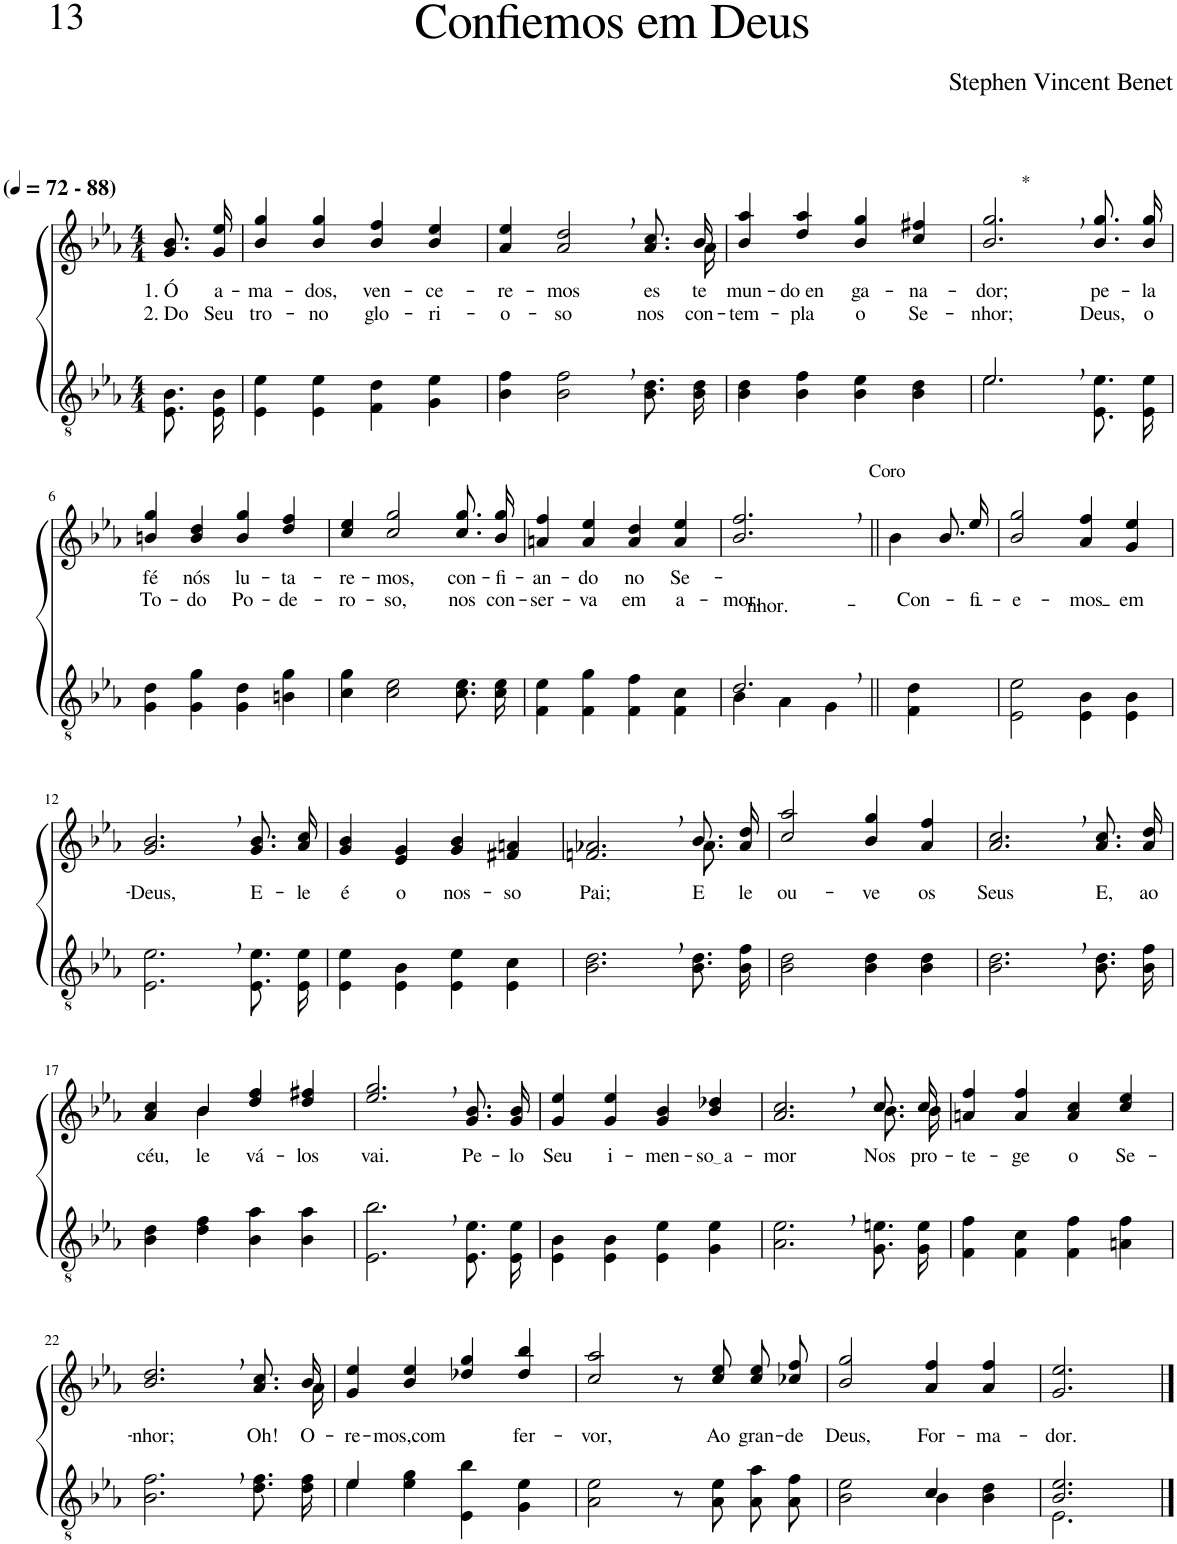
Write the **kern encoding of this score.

**kern	**kern	**text	**text
*part2	*part1	*part1	*part1
*staff2	*staff1	*staff1	*staff1
*I"Parte III e IV	*I"Parte I e II	*	*
*clefGv2	*clefG2	*	*
*Trd4c7	*Trd4c7	*	*
*k[b-e-a-]	*k[b-e-a-]	*	*
*M4/4	*M4/4	*	*
*MM72	*MM72	*	*
=1	=1	=1	=1
!	!LO:TX:a:B:t=(	!	!
!	!LO:TX:a:B:t=- 88)	!	!
!	!	!LO:LY:b	!LO:LY:b
8.E-/ 8.B-/L	8.g\ 8.b-\L	1. Ó	2. Do
!	!	!LO:LY:b	!LO:LY:b
16E-/ 16B-/Jk	16g\ 16ee-\Jk	a-	Seu
=2	=2	=2	=2
!	!	!LO:LY:b	!LO:LY:b
4E-\ 4e-\	4b-/ 4gg/	-ma-	tro-
!	!	!LO:LY:b	!LO:LY:b
4E-\ 4e-\	4b-/ 4gg/	-dos,	-no
!	!	!LO:LY:b	!LO:LY:b
4F\ 4d\	4b-/ 4ff/	ven-	glo-
!	!	!LO:LY:b	!LO:LY:b
4G\ 4e-\	4b-/ 4ee-/	-ce-	-ri-
=3	=3	=3	=3
!	!	!LO:LY:b	!LO:LY:b
*	*^	*	*
4B-\ 4f\	4a-/ 4ee-/	2...ryy	-re-	-o-
!	!	!	!LO:LY:b	!LO:LY:b
2B-\, 2f\,	2a-/, 2dd/,	.	-mos	-so
!	!	!	!LO:LY:b	!LO:LY:b
8.B-\ 8.d\L	8.a-/ 8.cc/L	.	es-	nos
!	!	!	!LO:LY:b	!LO:LY:b
16B-\ 16d\Jk	16b-/Jk	16a-\	-te	con-
=4	=4	=4	=4	=4
!	!	!	!LO:LY:b	!LO:LY:b
*	*v	*v	*	*
4B-\ 4d\	4b-/ 4aa-/	mun-	-tem-
!	!	!LO:LY:b	!LO:LY:b
4B-\ 4f\	4dd/ 4aa-/	-do en	-pla
!	!	!LO:LY:b	!LO:LY:b
4B-\ 4e-\	4b-/ 4gg/	ga-	o
!	!	!LO:LY:b	!LO:LY:b
4B-\ 4d\	4cc/ 4ff#X/	-na-	Se-
=5	=5	=5	=5
*^	*	*	*
!	!	!LO:TX:a:t=*	!	!
!	!	!	!LO:LY:b	!LO:LY:b
2.e-,/	2.e-\	2.b-/, 2.gg/,	-dor;	-nhor;
!	!	!	!LO:LY:b	!LO:LY:b
4ryy	8.E-/ 8.e-/L	8.b-\ 8.gg\L	pe-	Deus,
!	!	!	!LO:LY:b	!LO:LY:b
.	16E-/ 16e-/Jk	16b-\ 16gg\Jk	-la	o
!!LO:LB:g=z
=6	=6	=6	=6	=6
!	!	!	!LO:LY:b	!LO:LY:b
*v	*v	*	*	*
4G\ 4d\	4bn/ 4gg/	fé	To-
!	!	!LO:LY:b	!LO:LY:b
4G\ 4g\	4b/ 4dd/	nós	-do
!	!	!LO:LY:b	!LO:LY:b
4G\ 4d\	4b/ 4gg/	lu-	Po-
!	!	!LO:LY:b	!LO:LY:b
4Bn\ 4g\	4dd/ 4ff/	-ta-	-de-
=7	=7	=7	=7
!	!	!LO:LY:b	!LO:LY:b
4c\ 4g\	4cc/ 4ee-/	-re-	-ro-
!	!	!LO:LY:b	!LO:LY:b
2c\ 2e-\	2cc/ 2gg/	mos,	-so,
!	!	!LO:LY:b	!LO:LY:b
8.c\ 8.e-\L	8.cc\ 8.gg\L	-con-	nos
!	!	!LO:LY:b	!LO:LY:b
16c\ 16e-\Jk	16b-\ 16gg\Jk	-fi-	con-
=8	=8	=8	=8
!	!	!LO:LY:b	!LO:LY:b
4F\ 4e-\	4an/ 4ff/	-an-	-ser-
!	!	!LO:LY:b	!LO:LY:b
4F\ 4g\	4a/ 4ee-/	-do	-va
!	!	!LO:LY:b	!LO:LY:b
4F\ 4f\	4a/ 4dd/	no	em
!	!	!LO:LY:b	!LO:LY:b
4F\ 4c\	4a/ 4ee-/	Se-	a-
=9	=9	=9	=9
*^	*	*	*
!	!	!	!LO:LY:b	!LO:LY:b
2.d,/	4B-\	2.b-/, 2.ff/,	-nhor.-	-mor.
.	4A-\	.	.	.
.	4G\	.	.	.
=10||	=10||	=10||	=10||	=10||
!	!	!LO:TX:a:t=Coro	!	!
!	!	!	!	!LO:LY:b
*v	*v	*^	*	*
4F\ 4d\	8.b-/L	4b-\	.	Con-
!	!	!	!	!LO:LY:b
.	16ee-/Jk	.	.	-fi-
*	*v	*v	*	*
=11	=11	=11	=11
!	!	!	!LO:LY:b
2E-\ 2e-\	2b-/ 2gg/	.	-e-
!	!	!	!LO:LY:b
4E-\ 4B-\	4a-/ 4ff/	.	-mos
!	!	!	!LO:LY:b
4E-\ 4B-\	4g/ 4ee-/	.	em
!!LO:LB:g=z
=12	=12	=12	=12
!	!	!LO:LY:b	!
2.E-\, 2.e-\,	2.g/, 2.b-/,	-Deus,	.
!	!	!LO:LY:b	!
8.E-/ 8.e-/L	8.g/ 8.b-/L	E-	.
!	!	!LO:LY:b	!
16E-/ 16e-/Jk	16a-/ 16cc/Jk	-le	.
=13	=13	=13	=13
!	!	!LO:LY:b	!
4E-\ 4e-\	4g/ 4b-/	é	.
!	!	!LO:LY:b	!
4E-\ 4B-\	4e-/ 4g/	o	.
!	!	!LO:LY:b	!
4E-\ 4e-\	4g/ 4b-/	nos-	.
!	!	!LO:LY:b	!
4E-\ 4c\	4f#X/ 4an/	-so	.
=14	=14	=14	=14
!	!	!LO:LY:b	!
*	*^	*	*
2.B-\, 2.d\,	2.fn/, 2.a-X/,	2.ryy	Pai;	.
!	!	!	!LO:LY:b	!
8.B-\ 8.d\L	8.b-\L	8.a-\	E-	.
!	!	!	!LO:LY:b	!
16B-\ 16f\Jk	16a-\ 16dd\Jk	16ryy	-le	.
=15	=15	=15	=15	=15
!	!	!	!LO:LY:b	!
*	*v	*v	*	*
2B-\ 2d\	2cc/ 2aa-/	ou-	.
!	!	!LO:LY:b	!
4B-\ 4d\	4b-/ 4gg/	-ve	.
!	!	!LO:LY:b	!
4B-\ 4d\	4a-/ 4ff/	os	.
=16	=16	=16	=16
!	!	!LO:LY:b	!
2.B-\, 2.d\,	2.a-/, 2.cc/,	Seus	.
!	!	!LO:LY:b	!
8.B-\ 8.d\L	8.a-\ 8.cc\L	E,	.
!	!	!LO:LY:b	!
16B-\ 16f\Jk	16a-\ 16dd\Jk	ao	.
!!LO:LB:g=z
=17	=17	=17	=17
!	!	!LO:LY:b	!
*	*^	*	*
4B-\ 4d\	4a-/ 4cc/	4ryy	céu,	.
!	!	!	!LO:LY:b	!
4d\ 4f\	4b-/	4b-\	le-	.
!	!	!	!LO:LY:b	!
4B-\ 4a-\	4dd/ 4ff/	2ryy	-vá-	.
!	!	!	!LO:LY:b	!
4B-\ 4a-\	4dd/ 4ff#X/	.	-los	.
*	*v	*v	*	*
=18	=18	=18	=18
!	!	!LO:LY:b	!
2.E-\, 2.b-\,	2.ee-/, 2.gg/,	vai.	.
!	!	!LO:LY:b	!
8.E-/ 8.e-/L	8.g/ 8.b-/L	Pe-	.
!	!	!LO:LY:b	!
16E-/ 16e-/Jk	16g/ 16b-/Jk	-lo	.
=19	=19	=19	=19
!	!	!LO:LY:b	!
4E-\ 4B-\	4g/ 4ee-/	Seu	.
!	!	!LO:LY:b	!
4E-\ 4B-\	4g/ 4ee-/	i-	.
!	!	!LO:LY:b	!
4E-\ 4e-\	4g/ 4b-/	-men-	.
!	!	!LO:LY:b	!
4G\ 4e-\	4b-/ 4dd-X/	so a	.
=20	=20	=20	=20
!	!	!LO:LY:b	!
*	*^	*	*
2.A-\, 2.e-\,	2.a-/, 2.cc/,	2.ryy	-mor	.
!	!	!	!LO:LY:b	!
8.G\ 8.en\L	8.cc/L	8.b-\L	Nos	.
!	!	!	!LO:LY:b	!
16G\ 16e\Jk	16cc/Jk	16b-\Jk	pro-	.
=21	=21	=21	=21	=21
!	!	!	!LO:LY:b	!
*	*v	*v	*	*
4F\ 4f\	4an/ 4ff/	-te-	.
!	!	!LO:LY:b	!
4F\ 4c\	4a/ 4ff/	-ge	.
!	!	!LO:LY:b	!
4F\ 4f\	4a/ 4cc/	o	.
!	!	!LO:LY:b	!
4An\ 4f\	4cc/ 4ee-/	Se-	.
!!LO:LB:g=z
=22	=22	=22	=22
!	!	!LO:LY:b	!
*	*^	*	*
2.B-\, 2.f\,	2.b-/, 2.dd/,	2...ryy	-nhor;	.
!	!	!	!LO:LY:b	!
8.d\ 8.f\L	8.a-/ 8.cc/L	.	Oh!	.
!	!	!	!LO:LY:b	!
16d\ 16f\Jk	16b-/Jk	16a-\	O-	.
=23	=23	=23	=23	=23
*^	*	*	*	*
!	!	!	!	!LO:LY:b	!
*	*	*v	*v	*	*
4e-/	4e-\	4g/ 4ee-/	-re-	.
!	!	!	!LO:LY:b	!
2.ryy	4e-\ 4g\	4b-/ 4ee-/	-mos,com	.
.	4E-\ 4b-\	4dd-X/ 4gg/	.	.
!	!	!	!LO:LY:b	!
.	4G\ 4e-\	4dd-/ 4bb-/	fer-	.
=24	=24	=24	=24	=24
!	!	!	!LO:LY:b	!
*v	*v	*	*	*
2A-\ 2e-\	2cc/ 2aa-/	-vor,	.
8r	8r	.	.
!	!	!LO:LY:b	!
8A-\ 8e-\	8cc/ 8ee-/	Ao	.
!	!	!LO:LY:b	!
8A-\ 8a-\L	8cc\ 8ee-\L	gran-	.
!	!	!LO:LY:b	!
8A-\ 8f\J	8cc-X\ 8ff\J	-de	.
=25	=25	=25	=25
*^	*	*	*
!	!	!	!LO:LY:b	!
2ryy	2B-\ 2e-\	2b-/ 2gg/	Deus,	.
!	!	!	!LO:LY:b	!
4c/	4B-\	4a-/ 4ff/	For-	.
!	!	!	!LO:LY:b	!
4ryy	4B-\ 4d\	4a-/ 4ff/	-ma-	.
=26	=26	=26	=26	=26
!	!	!	!LO:LY:b	!
2.B-/ 2.e-/	2.E-\	2.g/ 2.ee-/	-dor.	.
*v	*v	*	*	*
==	==	==	==
*-	*-	*-	*-
